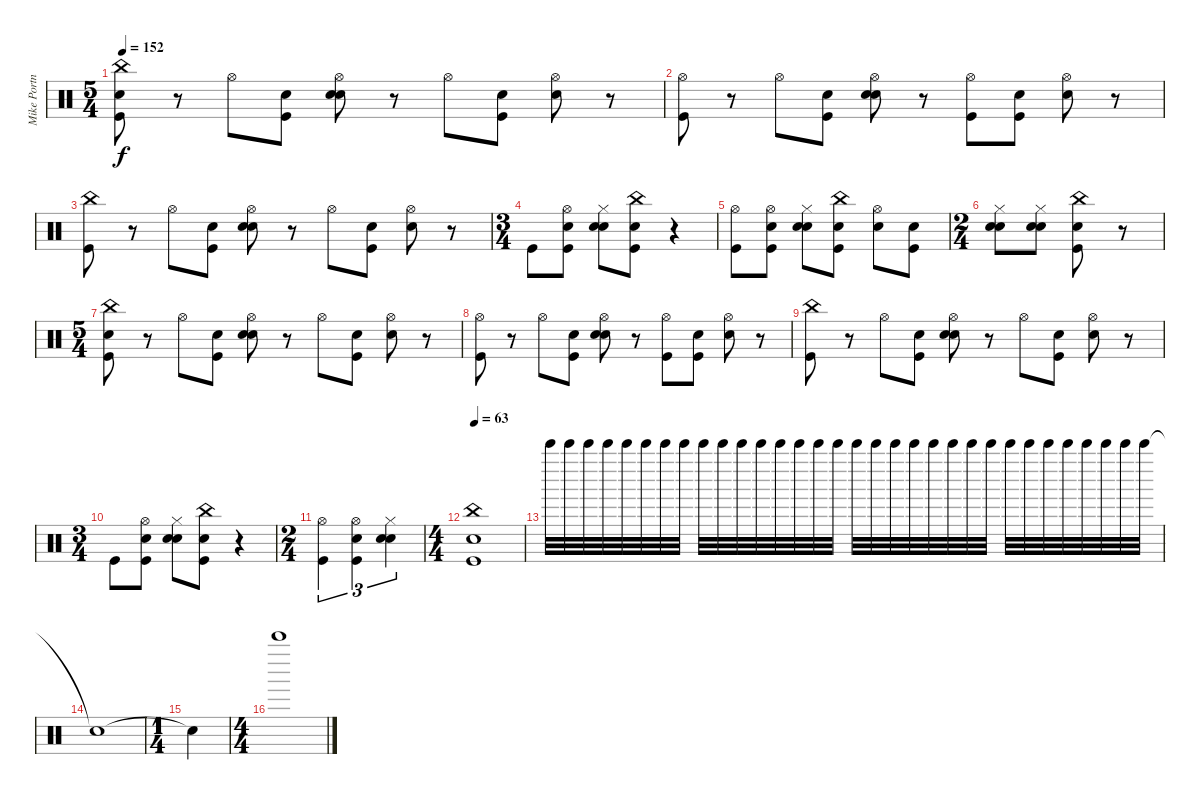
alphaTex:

\track ("Mike Portnoy" "Mike Portn") {instrument percussion}
\staff {score}
\articulation defaults
\ts (5 4)
\tempo 152
\clef neutral
\ks c
("Snare (hit)" "Kick (hit)" "China (hit)").8{dy f} r.8 "Hi-Hat (open)".8 ("Snare (hit)" "Kick (hit)").8 ("Snare (hit)" "Snare (hit) 2" "Hi-Hat (open)").8 r.8 "Hi-Hat (open)".8 ("Snare (hit)" "Kick (hit)").8 ("Snare (hit)" "Hi-Hat (open)").8 r.8 |
("Kick (hit)" "Hi-Hat (open)").8 r.8 "Hi-Hat (open)".8 ("Snare (hit)" "Kick (hit)").8 ("Snare (hit)" "Snare (hit) 2" "Hi-Hat (open)").8 r.8 ("Kick (hit)" "Hi-Hat (open)").8 ("Snare (hit)" "Kick (hit)").8 ("Snare (hit)" "Hi-Hat (open)").8 r.8 |
("Kick (hit)" "China (hit)").8 r.8 "Hi-Hat (open)".8 ("Snare (hit)" "Kick (hit)").8 ("Snare (hit)" "Snare (hit) 2" "Hi-Hat (open)").8 r.8 "Hi-Hat (open)".8 ("Snare (hit)" "Kick (hit)").8 ("Snare (hit)" "Hi-Hat (open)").8 r.8 |
\ts (3 4)
"Kick (hit)".8 ("Snare (hit)" "Kick (hit)" "Hi-Hat (open)").8 ("Snare (hit)" "Snare (hit) 2" "Hi-Hat (closed)").8 ("Snare (hit)" "Kick (hit)" "China (hit)").8 r.4 |
("Kick (hit)" "Hi-Hat (open)").8 ("Snare (hit)" "Kick (hit)" "Hi-Hat (open)").8 ("Snare (hit)" "Snare (hit) 2" "Hi-Hat (closed)").8 ("Snare (hit)" "Kick (hit)" "China (hit)").8 ("Snare (hit)" "Hi-Hat (open)").8 ("Snare (hit)" "Kick (hit)").8 |
\ts (2 4)
("Snare (hit)" "Snare (hit) 2" "Hi-Hat (closed)").8 ("Snare (hit)" "Snare (hit) 2" "Hi-Hat (closed)").8 ("Snare (hit)" "Kick (hit)" "China (hit)").8 r.8 |
\ts (5 4)
("Snare (hit)" "Kick (hit)" "China (hit)").8 r.8 "Hi-Hat (open)".8 ("Snare (hit)" "Kick (hit)").8 ("Snare (hit)" "Snare (hit) 2" "Hi-Hat (open)").8 r.8 "Hi-Hat (open)".8 ("Snare (hit)" "Kick (hit)").8 ("Snare (hit)" "Hi-Hat (open)").8 r.8 |
("Kick (hit)" "Hi-Hat (open)").8 r.8 "Hi-Hat (open)".8 ("Snare (hit)" "Kick (hit)").8 ("Snare (hit)" "Snare (hit) 2" "Hi-Hat (open)").8 r.8 ("Kick (hit)" "Hi-Hat (open)").8 ("Snare (hit)" "Kick (hit)").8 ("Snare (hit)" "Hi-Hat (open)").8 r.8 |
("Kick (hit)" "China (hit)").8 r.8 "Hi-Hat (open)".8 ("Snare (hit)" "Kick (hit)").8 ("Snare (hit)" "Snare (hit) 2" "Hi-Hat (open)").8 r.8 "Hi-Hat (open)".8 ("Snare (hit)" "Kick (hit)").8 ("Snare (hit)" "Hi-Hat (open)").8 r.8 |
\ts (3 4)
"Kick (hit)".8 ("Snare (hit)" "Kick (hit)" "Hi-Hat (open)").8 ("Snare (hit)" "Snare (hit) 2" "Hi-Hat (closed)").8 ("Snare (hit)" "Kick (hit)" "China (hit)").8 r.4 |
\ts (2 4)
("Kick (hit)" "Hi-Hat (open)").4{tu (3 2)} ("Snare (hit)" "Kick (hit)" "Hi-Hat (open)").4{tu (3 2)} ("Snare (hit)" "Snare (hit) 2" "Hi-Hat (closed)").4{tu (3 2)} |
\ts (4 4)
\tempo 63
("Snare (hit)" "Kick (hit)" "China (hit)").1 |
"Bell Tree (hit)".32 "Bell Tree (hit)".32 "Bell Tree (hit)".32 "Bell Tree (hit)".32 "Bell Tree (hit)".32 "Bell Tree (hit)".32 "Bell Tree (hit)".32 "Bell Tree (hit)".32 "Bell Tree (hit)".32 "Bell Tree (hit)".32 "Bell Tree (hit)".32 "Bell Tree (hit)".32 "Bell Tree (hit)".32 "Bell Tree (hit)".32 "Bell Tree (hit)".32 "Bell Tree (hit)".32 "Bell Tree (hit)".32 "Bell Tree (hit)".32 "Bell Tree (hit)".32 "Bell Tree (hit)".32 "Bell Tree (hit)".32 "Bell Tree (hit)".32 "Bell Tree (hit)".32 "Bell Tree (hit)".32 "Bell Tree (hit)".32 "Bell Tree (hit)".32 "Bell Tree (hit)".32 "Bell Tree (hit)".32 "Bell Tree (hit)".32 "Bell Tree (hit)".32 "Bell Tree (hit)".32 "Bell Tree (hit)".32 |
"Snare (hit)"{t}.1 |
\ts (1 4)
"Snare (hit)"{t}.4 |
\ts (4 4)
"Bell Tree (hit)".1
